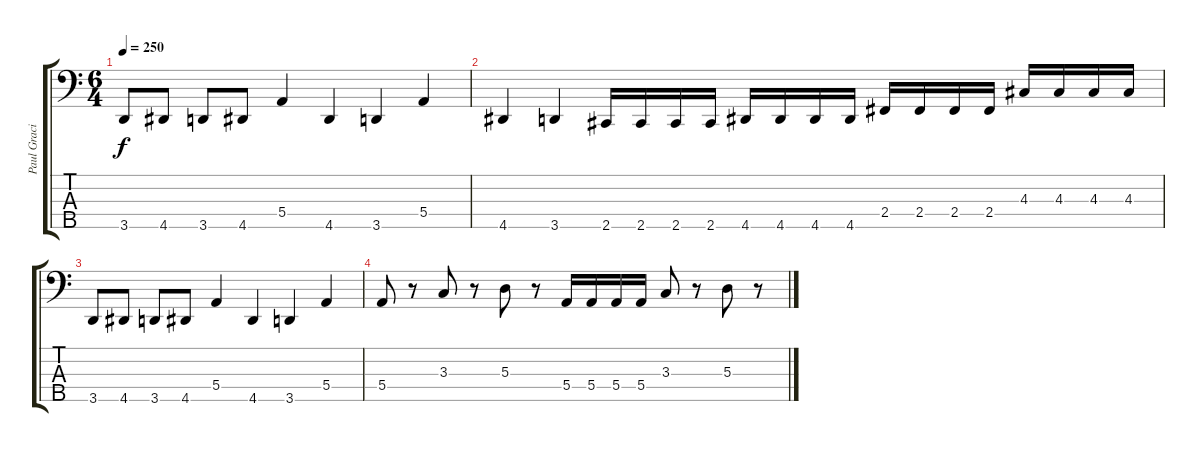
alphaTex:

\track ("Paul Gracia" "Paul Graci") {instrument electricbassfinger}
\staff {score tabs}
\tuning (G2 D2 A1 E1 B0) {hide}
\ts (6 4)
\tempo 250
\clef f4
\ks c
3.5.8{dy f} 4.5.8 3.5.8 4.5.8 5.4.4 4.5.4 3.5.4 5.4.4 |
4.5.4 3.5.4 2.5.16 2.5.16 2.5.16 2.5.16 4.5.16 4.5.16 4.5.16 4.5.16 2.4.16 2.4.16 2.4.16 2.4.16 4.3.16 4.3.16 4.3.16 4.3.16 |
3.5.8 4.5.8 3.5.8 4.5.8 5.4.4 4.5.4 3.5.4 5.4.4 |
5.4.8 r.8 3.3.8 r.8 5.3.8 r.8 5.4.16 5.4.16 5.4.16 5.4.16 3.3.8 r.8 5.3.8 r.8
